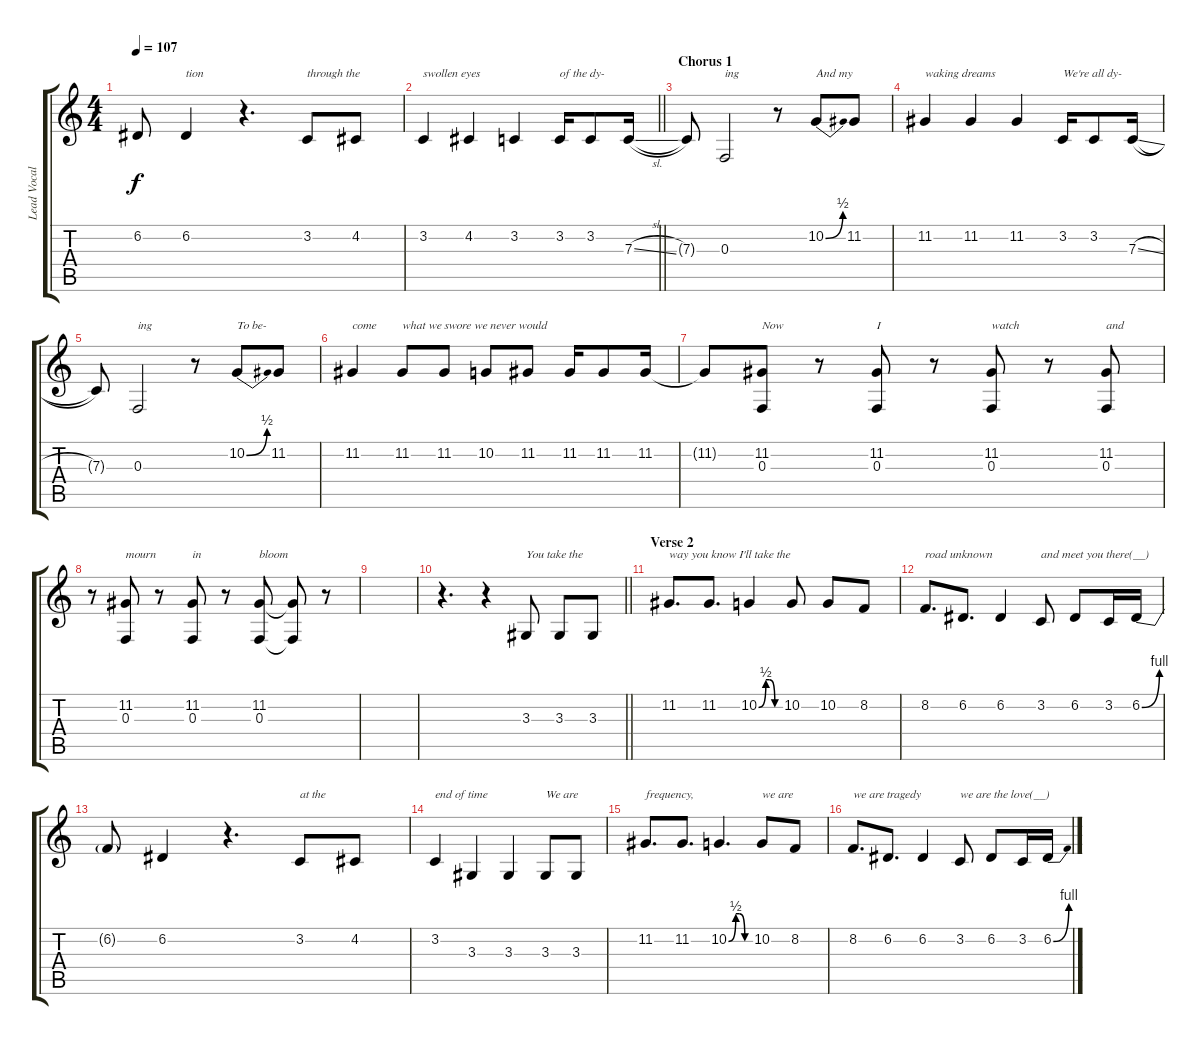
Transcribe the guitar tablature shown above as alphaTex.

\track ("Lead Vocals" "Lead Vocal") {instrument lead2sawtooth}
\staff {score tabs}
\tuning (D4 A3 F3 C3 G2 D2) {hide}
\ts (4 4)
\tempo 107
\clef g2
\ks c
6.2{t}.8{dy f} 6.2.4{txt "tion"} r.4{d} 3.2.8{txt "through the"} 4.2.8 |
\barLineRight lightlight
3.2.4{txt "swollen eyes"} 4.2.4 3.2.4 3.2.16{txt "of the dy-"} 3.2.8 7.3{sl}.16 |
\section ("" "Chorus 1")
7.3{t}.8 0.3.2{txt "ing"} r.8 10.2{be (bend 0 0 60 2)}.8{txt "And my"} 11.2.8 |
11.2.4{txt "waking dreams"} 11.2.4 11.2.4 3.2.16{txt "We're all dy-"} 3.2.8 7.3{sl}.16 |
7.3{t}.8 0.3.2{txt "ing"} r.8 10.2{be (bend 0 0 60 2)}.8{txt "To be-"} 11.2.8 |
11.2.4{txt "come"} 11.2.8{txt "what we swore we never would"} 11.2.8 10.2.8 11.2.8 11.2.16 11.2.8 11.2.16 |
11.2{t}.8 (11.2 0.3).8{txt "Now"} r.8 (11.2 0.3).8{txt "I"} r.8 (11.2 0.3).8{txt "watch"} r.8 (11.2 0.3).8{txt "and"} |
r.8 (11.2 0.3).8{txt "mourn"} r.8 (11.2 0.3).8{txt "in"} r.8 (11.2 0.3).8{txt "bloom"} (11.2{t} 0.3{t}).8 r.8 |
|
\barLineRight lightlight
r.4{d} r.4 3.3.8{txt "You take the"} 3.3.8 3.3.8 |
\section ("" "Verse 2")
11.2.8{d txt "way you know I'll take the"} 11.2.8{d} 10.2{be (custom 0 0 20 2 30 2 45 0 60 0)}.4 10.2.8 10.2.8 8.2.8 |
8.2.8{d txt "road unknown"} 6.2.8{d} 6.2.4 3.2.8{txt "and meet you there(__)"} 6.2.8 3.2.16 6.2{be (bend 0 0 60 4)}.16 |
6.2{t}.8 6.2.4 r.4{d} 3.2.8{txt "at the"} 4.2.8 |
3.2.4{txt "end of time"} 3.3.4 3.3.4 3.3.8{txt "We are"} 3.3.8 |
11.2.8{d txt "frequency,   "} 11.2.8{d} 10.2{be (custom 0 0 20 2 30 2 45 0 60 0)}.4{d} 10.2.8{txt "we are"} 8.2.8 |
8.2.8{d txt "we are tragedy"} 6.2.8{d} 6.2.4 3.2.8{txt "we are the love(__)"} 6.2.8 3.2.16 6.2{be (bend 0 0 60 4)}.16
